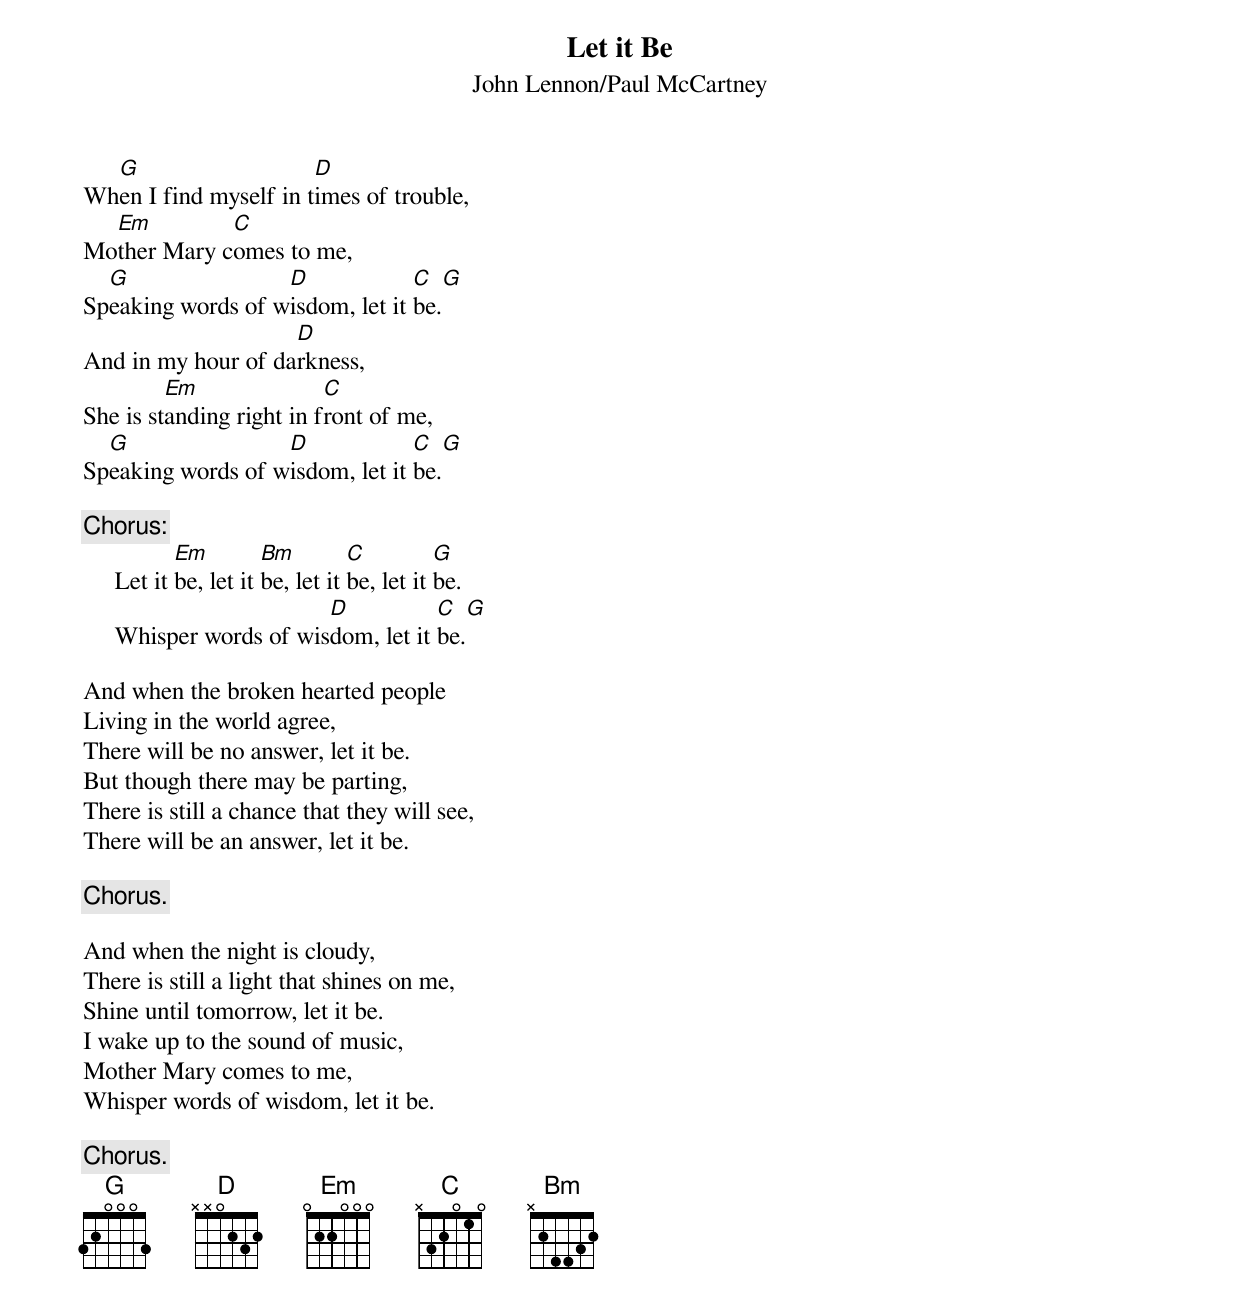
{title:Let it Be}
{st:John Lennon/Paul McCartney}
Wh[G]en I find myself in t[D]imes of trouble,
Mo[Em]ther Mary c[C]omes to me,
Sp[G]eaking words of w[D]isdom, let it [C]be.[G]
And in my hour of da[D]rkness,
She is st[Em]anding right in f[C]ront of me,
Sp[G]eaking words of w[D]isdom, let it [C]be.[G]

{c:Chorus:}
     Let it [Em]be, let it [Bm]be, let it [C]be, let it [G]be.
     Whisper words of wis[D]dom, let it [C]be.[G]

And when the broken hearted people
Living in the world agree,
There will be no answer, let it be.
But though there may be parting,
There is still a chance that they will see,
There will be an answer, let it be.

     {c:Chorus.}

And when the night is cloudy,
There is still a light that shines on me,
Shine until tomorrow, let it be.
I wake up to the sound of music,
Mother Mary comes to me,
Whisper words of wisdom, let it be.

     {c:Chorus.}
